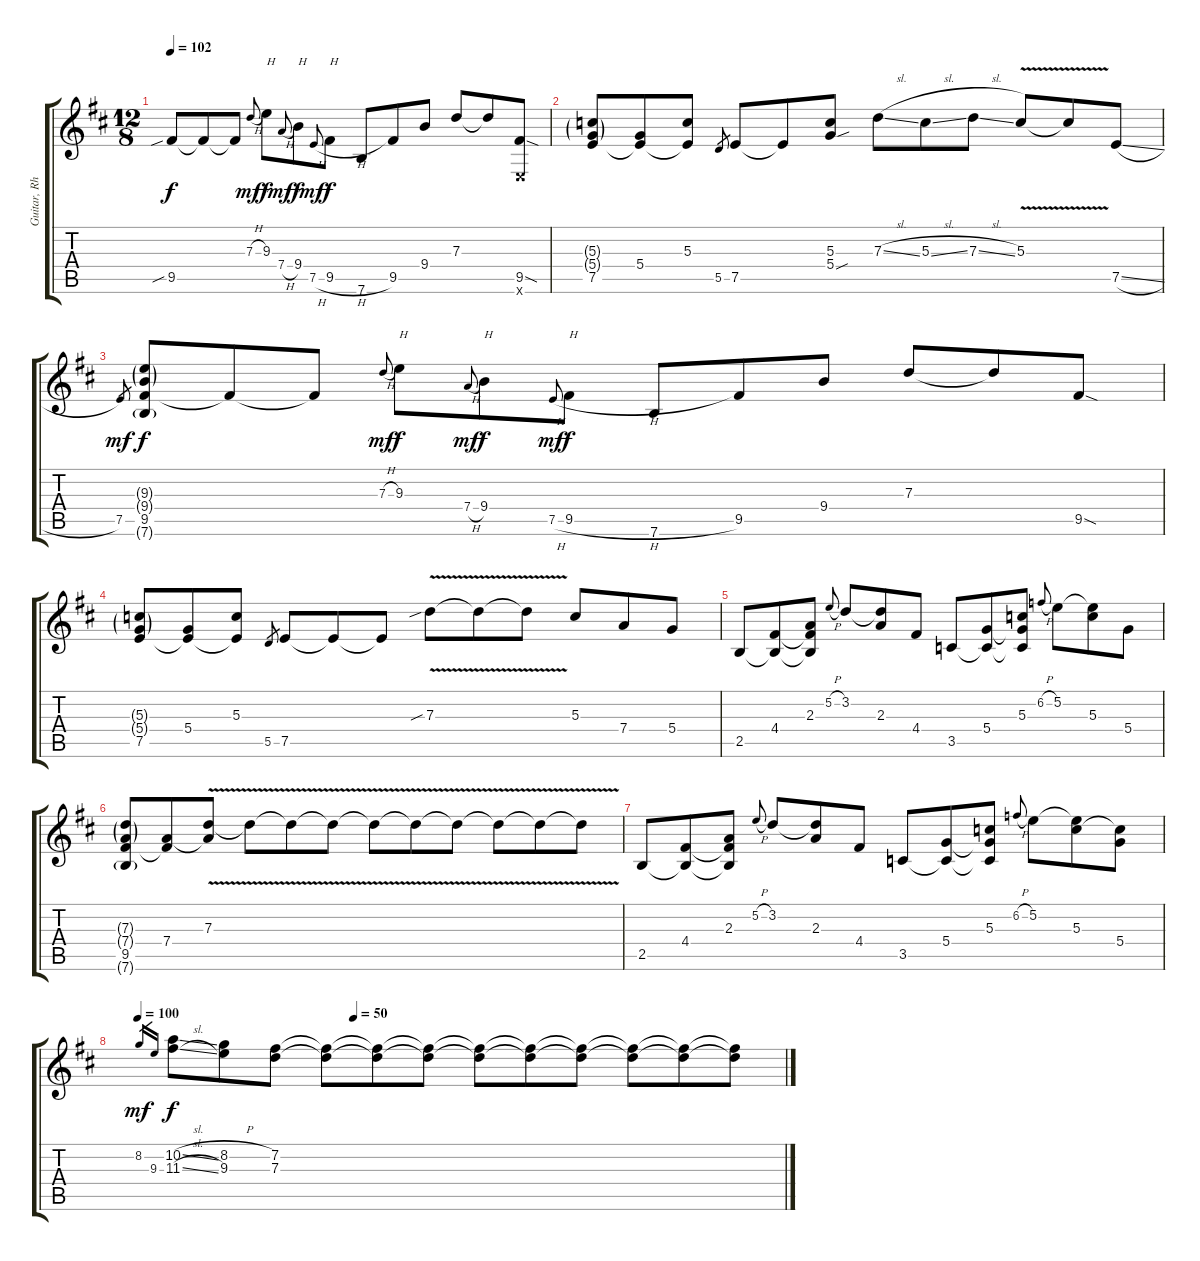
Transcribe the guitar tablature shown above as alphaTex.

\track ("Guitar, Rhythm" "Guitar, Rh") {instrument distortionguitar}
\staff {score tabs}
\tuning (E4 B3 G3 D3 A2 E2) {hide}
\ts (12 8)
\tempo 102
\clef g2
\ks d
9.5{sib}.8{dy f} 9.5{t}.8 9.5{t}.8 7.3{h}.8{gr onbeat dy mf} 9.3.8{txt "H" dy f} 7.4{h}.8{gr onbeat dy mf} 9.4.8{txt "H" dy f} 7.5{h}.8{gr onbeat dy mf} 9.5{h}.8{txt "H" dy f} 7.6.8 9.5.8 9.4.8 7.3.8 7.3{t}.8 (9.5{sod} 0.6{x}).8 |
(5.3{g} 5.4{g} 7.5).8 (5.4 7.5{t}).8 (5.3 7.5{t}).8 5.5.8{gr} 7.5.8 7.5{t}.8 (5.3 5.4{sou}).8 7.3{sl}.8 5.3{sl}.8 7.3{sl}.8 5.3{v}.8 5.3{v t}.8 7.5{sl}.8 |
7.5.8{gr dy mf} (9.3{g} 9.4{g} 9.5 7.6{g}).8{dy f} 9.5{t}.8 9.5{t}.8 7.3{h}.8{gr onbeat dy mf} 9.3.8{txt "H" dy f} 7.4{h}.8{gr onbeat dy mf} 9.4.8{txt "H" dy f} 7.5{h}.8{gr onbeat dy mf} 9.5{h}.8{txt "H" dy f} 7.6.8 9.5.8 9.4.8 7.3.8 7.3{t}.8 9.5{sod}.8 |
(5.3{g} 5.4{g} 7.5).8 (5.4 7.5{t}).8 (5.3 7.5{t}).8 5.5.8{gr} 7.5.8 7.5{t}.8 7.5{t}.8 7.3{v sib}.8 7.3{v t}.8 7.3{v t}.8 5.3.8 7.4.8 5.4.8 |
2.5.8 (4.4 2.5{t}).8 (2.3 4.4{t} 2.5{t}).8 5.2{h}.8{gr onbeat} 3.2.8 (3.2{t} 2.3).8 4.4.8 3.5.8 (5.4 3.5{t}).8 (5.3 5.4{t} 3.5{t}).8 6.2{h}.8{gr onbeat} 5.2.8 (5.2{t} 5.3).8 5.4.8 |
(7.3{g} 7.4{g} 9.5 7.6{g}).8 (7.4 9.5{t}).8 (7.3{v} 7.4{t}).8 7.3{v t}.8 7.3{v t}.8 7.3{v t}.8 7.3{v t}.8 7.3{v t}.8 7.3{v t}.8 7.3{v t}.8 7.3{v t}.8 7.3{v t}.8 |
2.5.8 (4.4 2.5{t}).8 (2.3 4.4{t} 2.5{t}).8 5.2{h}.8{gr onbeat} 3.2.8 (3.2{t} 2.3).8 4.4.8 3.5.8 (5.4 3.5{t}).8 (5.3 5.4{t} 3.5{t}).8 6.2{h}.8{gr onbeat} 5.2.8 (5.2{t} 5.3).8 (5.3{t} 5.4).8 |
\tempo 100
\tempo (50 0.3333333333333333)
8.2.16{gr dy mf} 9.3.16{gr} (10.2{sl} 11.3{sl}).8{dy f} (8.2{h} 9.3).8 (7.2 7.3).8 (7.2{t} 7.3{t}).8 (7.2{t} 7.3{t}).8 (7.2{t} 7.3{t}).8 (7.2{t} 7.3{t}).8 (7.2{t} 7.3{t}).8 (7.2{t} 7.3{t}).8 (7.2{t} 7.3{t}).8 (7.2{t} 7.3{t}).8 (7.2{t} 7.3{t}).8
